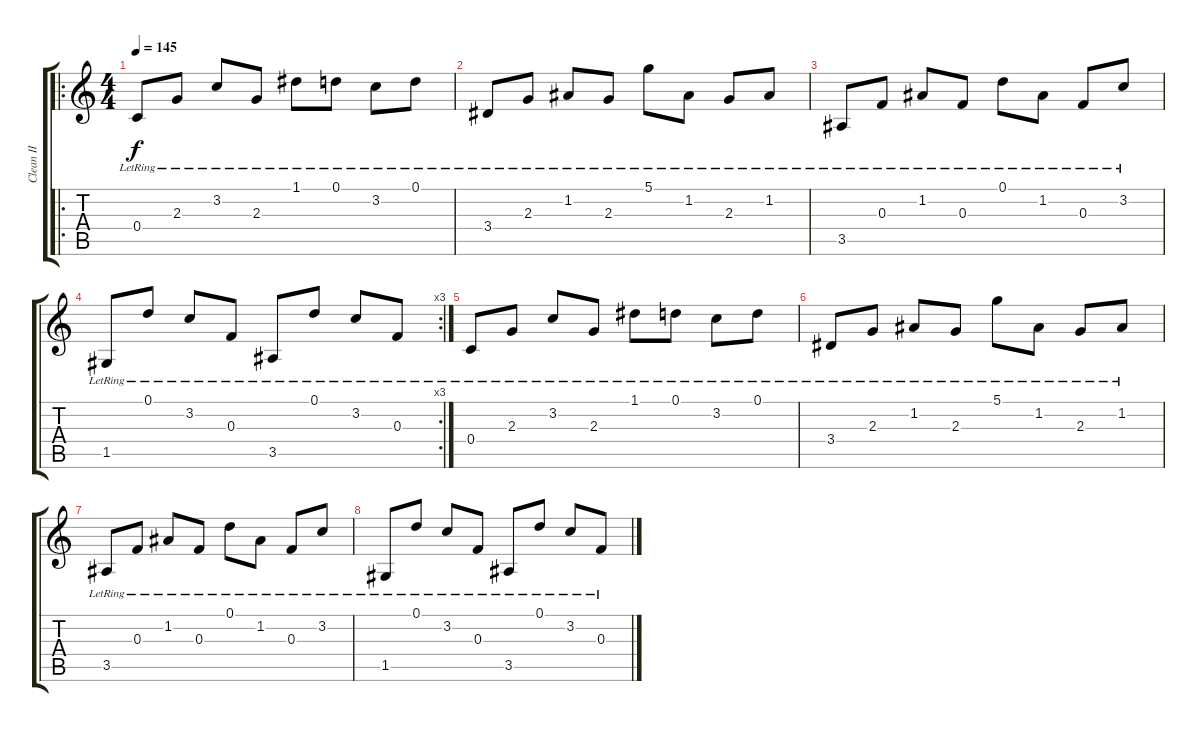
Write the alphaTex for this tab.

\track ("Clean II" "Clean II") {instrument electricguitarclean}
\staff {score tabs}
\tuning (D4 A3 F3 C3 G2 C2) {hide}
\ro
\ts (4 4)
\tempo 145
\clef g2
\ks c
0.4{lr}.8{dy f} 2.3{lr}.8 3.2{lr}.8 2.3{lr}.8 1.1{lr}.8 0.1{lr}.8 3.2{lr}.8 0.1{lr}.8 |
3.4{lr}.8 2.3{lr}.8 1.2{lr}.8 2.3{lr}.8 5.1{lr}.8 1.2{lr}.8 2.3{lr}.8 1.2{lr}.8 |
3.5{lr}.8 0.3{lr}.8 1.2{lr}.8 0.3{lr}.8 0.1{lr}.8 1.2{lr}.8 0.3{lr}.8 3.2{lr}.8 |
\rc 3
1.5{lr}.8 0.1{lr}.8 3.2{lr}.8 0.3{lr}.8 3.5{lr}.8 0.1{lr}.8 3.2{lr}.8 0.3{lr}.8 |
0.4{lr}.8 2.3{lr}.8 3.2{lr}.8 2.3{lr}.8 1.1{lr}.8 0.1{lr}.8 3.2{lr}.8 0.1{lr}.8 |
3.4{lr}.8 2.3{lr}.8 1.2{lr}.8 2.3{lr}.8 5.1{lr}.8 1.2{lr}.8 2.3{lr}.8 1.2{lr}.8 |
3.5{lr}.8 0.3{lr}.8 1.2{lr}.8 0.3{lr}.8 0.1{lr}.8 1.2{lr}.8 0.3{lr}.8 3.2{lr}.8 |
1.5{lr}.8 0.1{lr}.8 3.2{lr}.8 0.3{lr}.8 3.5{lr}.8 0.1{lr}.8 3.2{lr}.8 0.3{lr}.8
